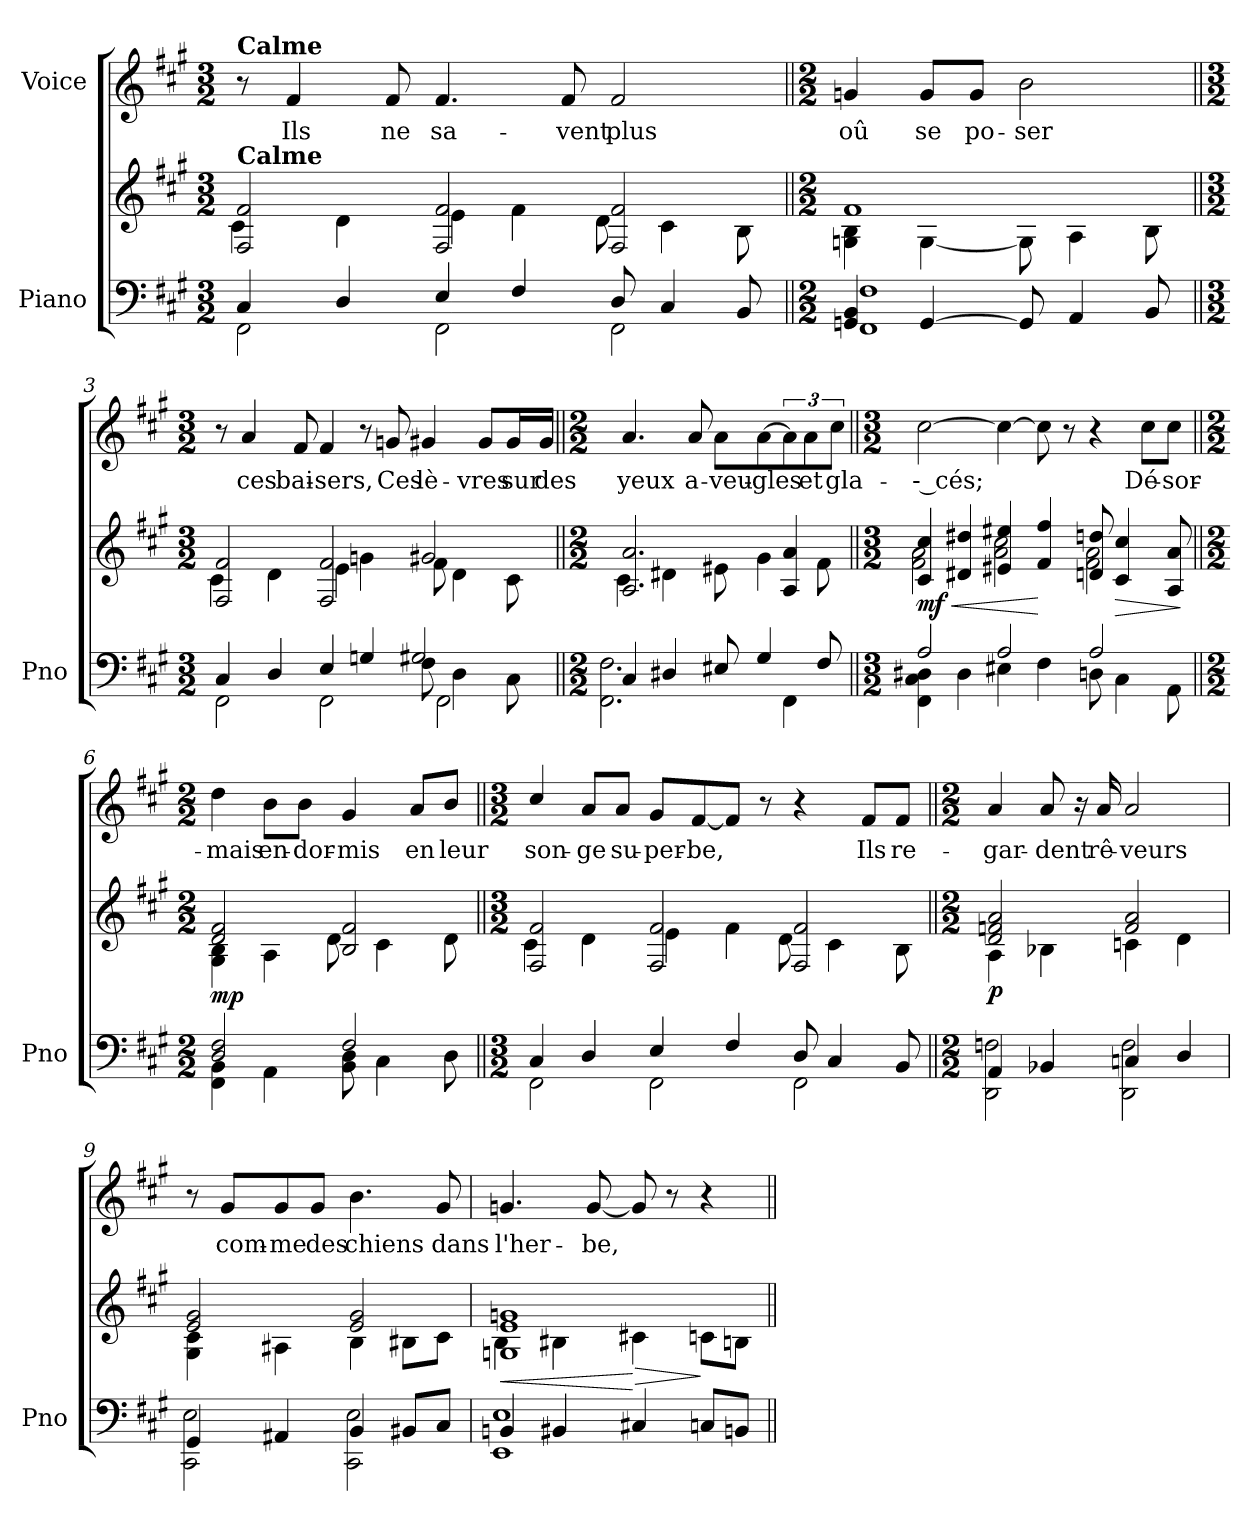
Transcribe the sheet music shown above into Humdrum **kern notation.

**kern	**kern	**dynam	**kern	**text
*part2	*part2	*part2	*part1	*part1
*staff3	*staff2	*staff2/3	*staff1	*staff1
*I"Piano	*	*	*I"Voice	*
*I'Pno	*	*	*	*
*clefF4	*clefG2	*	*clefG2	*
*k[f#c#g#]	*k[f#c#g#]	*	*k[f#c#g#]	*
*M3/2	*M3/2	*	*M3/2	*
=1	=1	=1	=1	=1
*^	*^	*	*	*
!	!	!	!	!	!LO:TX:a:B:t=Calme	!
!	!	!LO:TX:a:B:t=Calme	!	!	!	!
!	!	!	!	!LO:DY:b	!	!
!	!	!	!	!LO:DY:n=1:b	!	!
4C#/	2FF#\	2F#/ 2f#/	4c#\	mp other-dynamics	8r	.
.	.	.	.	.	4f#/	Ils
4D/	.	.	4d\	.	.	.
.	.	.	.	.	8f#/	ne
4E/	2FF#\	2F#/ 2f#/	4e\	.	4.f#/	sa-
4F#/	.	.	4f#\	.	.	.
.	.	.	.	.	8f#/	-vent
8D/	2FF#\	2F#/ 2f#/	8d\	.	2f#/	plus
4C#/	.	.	4c#\	.	.	.
8BB/	.	.	8B\	.	.	.
=2||	=2||	=2||	=2||	=2||	=2||	=2||
*M2/2	*	*M2/2	*	*	*M2/2	*
4GGn/ 4BB/	1FF# 1F#	1f#	4Gn\ 4B\	.	4gn/	oû
[<4GG/	.	.	[4G\	.	8g/L	se
.	.	.	.	.	8g/J	po-
8GG/]	.	.	8G\]	.	2b\	-ser
4AA/	.	.	4A\	.	.	.
8BB/	.	.	8B\	.	.	.
*v	*v	*	*	*	*	*
=3||	=3||	=3||	=3||	=3||	=3||
*M3/2	*M3/2	*	*	*M3/2	*
*^	*	*	*	*	*
*	*^	*	*	*	*	*
4C#/	2FF#\	1ryy	2F#/ 2f#/	4c#\	.	8r	.
.	.	.	.	.	.	4a/	ces
4D/	.	.	.	4d\	.	.	.
.	.	.	.	.	.	8f#/	bai-
4E/	2FF#\	.	2F#/ 2f#/	4e\	.	4f#/	-sers,
4Gn/	.	.	.	4gn\	.	8r	.
.	.	.	.	.	.	8gn/	Ces
8F#\	2FF#\	2G#X/	2g#X/	8f#\	.	4g#X/	lè-
4D\	.	.	.	4d\	.	.	.
.	.	.	.	.	.	8g#/L	-vres
8C#\	.	.	.	8c#\	.	16g#/L	sur
.	.	.	.	.	.	16g#/JJ	des
*v	*v	*v	*	*	*	*	*
=4||	=4||	=4||	=4||	=4||	=4||
*M2/2	*M2/2	*	*	*M2/2	*
*^	*	*	*	*	*
4C#/	2.FF#\ 2.F#\	2.A/ 2.a/	4c#\	.	4.a/	yeux
4D#X/	.	.	4d#X\	.	.	.
.	.	.	.	.	8a/	a-
8E#X/	.	.	8e#X\	.	8a\L	-veu-
4G#/	.	.	4g#\	.	[8a\	-gles
.	4FF#\	4A/ 4a/	.	.	12a\]	.
.	.	.	.	.	12a\	et
8F#/	.	.	8f#\	.	.	.
.	.	.	.	.	12cc#\J	gla-
=5||	=5||	=5||	=5||	=5||	=5||	=5||
*M3/2	*	*M3/2	*	*	*M3/2	*
!	!	!	!	!LO:HP:b	!	!
!	!	!	!	!LO:DY:n=1:b	!	!
2A/	4FF#\ 4C#\ 4D#X\	4c#/ 4cc#/	2f#\ 2a\	< mf	[2cc#\	-- cés;
.	4D#\	4d#X/ 4dd#X/	.	.	.	.
2A/	4E#X\	4e#X/ 4ee#X/	2a\ 2cc#\	.	4cc#\_	.
.	4F#\	4f#/ 4ff#/	.	[	8cc#\]	.
.	.	.	.	.	8r	.
2A/	8Dn\	8dn/ 8ddn/	2f#\ 2a\	.	4r	.
!	!	!	!	!LO:HP:b	!	!
.	4C#\	4c#/ 4cc#/	.	>	.	.
.	.	.	.	.	8cc#\L	Dé-
.	8AA\	8A/ 8a/	.	.	8cc#\J	-sor-
*v	*v	*	*	*	*	*
*	*v	*v	*	*	*
.	.	]	.	.
=6||	=6||	=6||	=6||	=6||
*M2/2	*M2/2	*	*M2/2	*
*^	*^	*	*	*
!	!	!	!	!LO:DY:b	!	!
2D/ 2F#/	4FF#\ 4BB\	2d/ 2f#/	4G#\ 4B\	mp	4dd\	-mais
.	4AA\	.	4A\	.	8b\L	en-
.	.	.	.	.	8b\J	-dor-
2F#/	8BB\ 8D\	2B/ 2f#/	8d\	.	4g#/	-mis
.	4C#\	.	4c#\	.	.	.
.	.	.	.	.	8a/L	en
.	8D\	.	8d\	.	8b/J	leur
=7||	=7||	=7||	=7||	=7||	=7||	=7||
*M3/2	*	*M3/2	*	*	*M3/2	*
4C#/	2FF#\	2F#/ 2f#/	4c#\	.	4cc#/	son-
4D/	.	.	4d\	.	8a/L	-ge
.	.	.	.	.	8a/J	su-
4E/	2FF#\	2F#/ 2f#/	4e\	.	8g#/L	-per-
.	.	.	.	.	[8f#/	-be,
4F#/	.	.	4f#\	.	8f#/J]	.
.	.	.	.	.	8r	.
8D/	2FF#\	2F#/ 2f#/	8d\	.	4r	.
4C#/	.	.	4c#\	.	.	.
.	.	.	.	.	8f#/L	Ils
8BB/	.	.	8B\	.	8f#/J	re-
=8||	=8||	=8||	=8||	=8||	=8||	=8||
*M2/2	*	*M2/2	*	*	*M2/2	*
!	!	!	!	!LO:DY:b	!	!
4AA/	2DD\ 2Fn\	2d/ 2fn/ 2a/	4A\	p	4a/	-gar-
4BB-X/	.	.	4B-X\	.	8a/	-dent
.	.	.	.	.	16r	.
.	.	.	.	.	16a/	rê-
4Cn/	2DD\ 2F\	2f/ 2a/	4cn\	.	2a/	-veurs
4D/	.	.	4d\	.	.	.
=9	=9	=9	=9	=9	=9	=9
4GG#/	2CC#\ 2E\	2e/ 2g#/	4G#\ 4c#\	.	8r	.
.	.	.	.	.	8g#/L	com-
4AA#X/	.	.	4A#X\	.	8g#/	-me
.	.	.	.	.	8g#/J	des
4BB/	2CC#\ 2E\	2e/ 2g#/	4B\	.	4.b\	chiens
8BB#X/L	.	.	8B#X\L	.	.	.
8C#/J	.	.	8c#\J	.	8g#/	dans
=10	=10	=10	=10	=10	=10	=10
!	!	!	!	!LO:HP:b	!	!
4BBn/	1EE 1E	1Gn 1e 1gn	4B\	<	4.gn/	l'her-
4BB#X/	.	.	4B#X\	.	.	.
.	.	.	.	.	[8g/	-be,
!	!	!	!	!LO:HP:n=1:b	!	!
4C#X/	.	.	4c#X\	[ >	8g/]	.
.	.	.	.	.	8r	.
8Cn/L	.	.	8cn\L	]	4r	.
8BBn/J	.	.	8Bn\J	.	.	.
*v	*v	*	*	*	*	*
*	*v	*v	*	*	*
=||	=||	=||	=||	=||
*-	*-	*-	*-	*-
